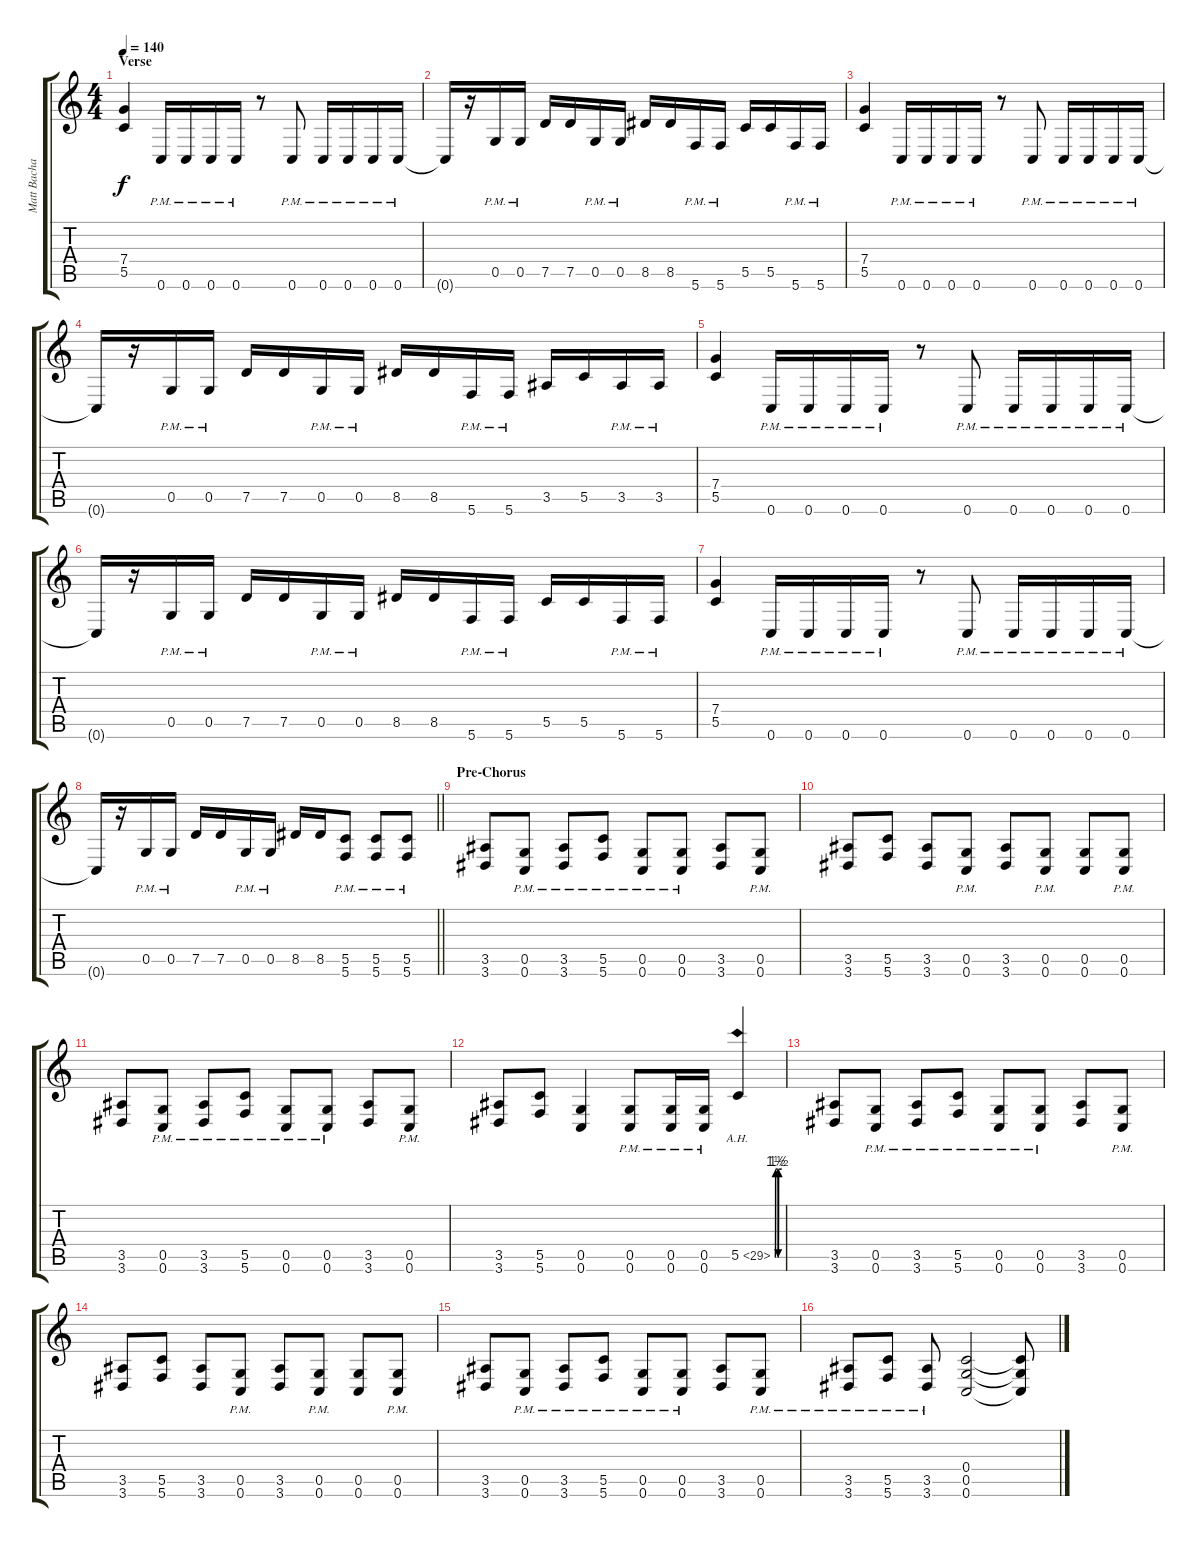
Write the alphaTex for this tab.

\track ("Matt Bachand" "Matt Bacha") {instrument distortionguitar}
\staff {score tabs}
\tuning (D4 A3 F3 C3 G2 C2) {hide}
\ts (4 4)
\section ("" "Verse")
\tempo 140
\clef g2
\ks c
(7.4 5.5).4{dy f} 0.6{pm}.16 0.6{pm}.16 0.6{pm}.16 0.6{pm}.16 r.8 0.6{pm}.8 0.6{pm}.16 0.6{pm}.16 0.6{pm}.16 0.6{pm}.16 |
0.6{t}.16 r.16 0.5{pm}.16 0.5{pm}.16 7.5.16 7.5.16 0.5{pm}.16 0.5{pm}.16 8.5.16 8.5.16 5.6{pm}.16 5.6{pm}.16 5.5.16 5.5.16 5.6{pm}.16 5.6{pm}.16 |
(7.4 5.5).4 0.6{pm}.16 0.6{pm}.16 0.6{pm}.16 0.6{pm}.16 r.8 0.6{pm}.8 0.6{pm}.16 0.6{pm}.16 0.6{pm}.16 0.6{pm}.16 |
0.6{t}.16 r.16 0.5{pm}.16 0.5{pm}.16 7.5.16 7.5.16 0.5{pm}.16 0.5{pm}.16 8.5.16 8.5.16 5.6{pm}.16 5.6{pm}.16 3.5.16 5.5.16 3.5{pm}.16 3.5{pm}.16 |
(7.4 5.5).4 0.6{pm}.16 0.6{pm}.16 0.6{pm}.16 0.6{pm}.16 r.8 0.6{pm}.8 0.6{pm}.16 0.6{pm}.16 0.6{pm}.16 0.6{pm}.16 |
0.6{t}.16 r.16 0.5{pm}.16 0.5{pm}.16 7.5.16 7.5.16 0.5{pm}.16 0.5{pm}.16 8.5.16 8.5.16 5.6{pm}.16 5.6{pm}.16 5.5.16 5.5.16 5.6{pm}.16 5.6{pm}.16 |
(7.4 5.5).4 0.6{pm}.16 0.6{pm}.16 0.6{pm}.16 0.6{pm}.16 r.8 0.6{pm}.8 0.6{pm}.16 0.6{pm}.16 0.6{pm}.16 0.6{pm}.16 |
\barLineRight lightlight
0.6{t}.16 r.16 0.5{pm}.16 0.5{pm}.16 7.5.16 7.5.16 0.5{pm}.16 0.5{pm}.16 8.5.16 8.5.16 (5.5{pm} 5.6{pm}).8 (5.5{pm} 5.6{pm}).8 (5.5{pm} 5.6{pm}).8 |
\section ("" "Pre-Chorus")
(3.5 3.6).8 (0.5{pm} 0.6{pm}).8 (3.5{pm} 3.6{pm}).8 (5.5{pm} 5.6{pm}).8 (0.5{pm} 0.6{pm}).8 (0.5{pm} 0.6{pm}).8 (3.5 3.6).8 (0.5{pm} 0.6{pm}).8 |
(3.5 3.6).8 (5.5 5.6).8 (3.5 3.6).8 (0.5{pm} 0.6{pm}).8 (3.5 3.6).8 (0.5{pm} 0.6{pm}).8 (0.5 0.6).8 (0.5{pm} 0.6{pm}).8 |
(3.5 3.6).8 (0.5{pm} 0.6{pm}).8 (3.5{pm} 3.6{pm}).8 (5.5{pm} 5.6{pm}).8 (0.5{pm} 0.6{pm}).8 (0.5{pm} 0.6{pm}).8 (3.5 3.6).8 (0.5{pm} 0.6{pm}).8 |
(3.5 3.6).8 (5.5 5.6).8 (0.5 0.6).4 (0.5{pm} 0.6{pm}).8 (0.5{pm} 0.6{pm}).16 (0.5{pm} 0.6{pm}).16 5.5{be (custom 0 0 4 6 22 6 27 0 31 6 60 6) ah 24}.4 |
(3.5 3.6).8 (0.5{pm} 0.6{pm}).8 (3.5{pm} 3.6{pm}).8 (5.5{pm} 5.6{pm}).8 (0.5{pm} 0.6{pm}).8 (0.5{pm} 0.6{pm}).8 (3.5 3.6).8 (0.5{pm} 0.6{pm}).8 |
(3.5 3.6).8 (5.5 5.6).8 (3.5 3.6).8 (0.5{pm} 0.6{pm}).8 (3.5 3.6).8 (0.5{pm} 0.6{pm}).8 (0.5 0.6).8 (0.5{pm} 0.6{pm}).8 |
(3.5 3.6).8 (0.5{pm} 0.6{pm}).8 (3.5{pm} 3.6{pm}).8 (5.5{pm} 5.6{pm}).8 (0.5{pm} 0.6{pm}).8 (0.5{pm} 0.6{pm}).8 (3.5 3.6).8 (0.5{pm} 0.6{pm}).8 |
(3.5{pm} 3.6{pm}).8 (5.5{pm} 5.6{pm}).8 (3.5{pm} 3.6{pm}).8 (0.4 0.5 0.6).2 (0.4{t} 0.5{t} 0.6{t}).8
